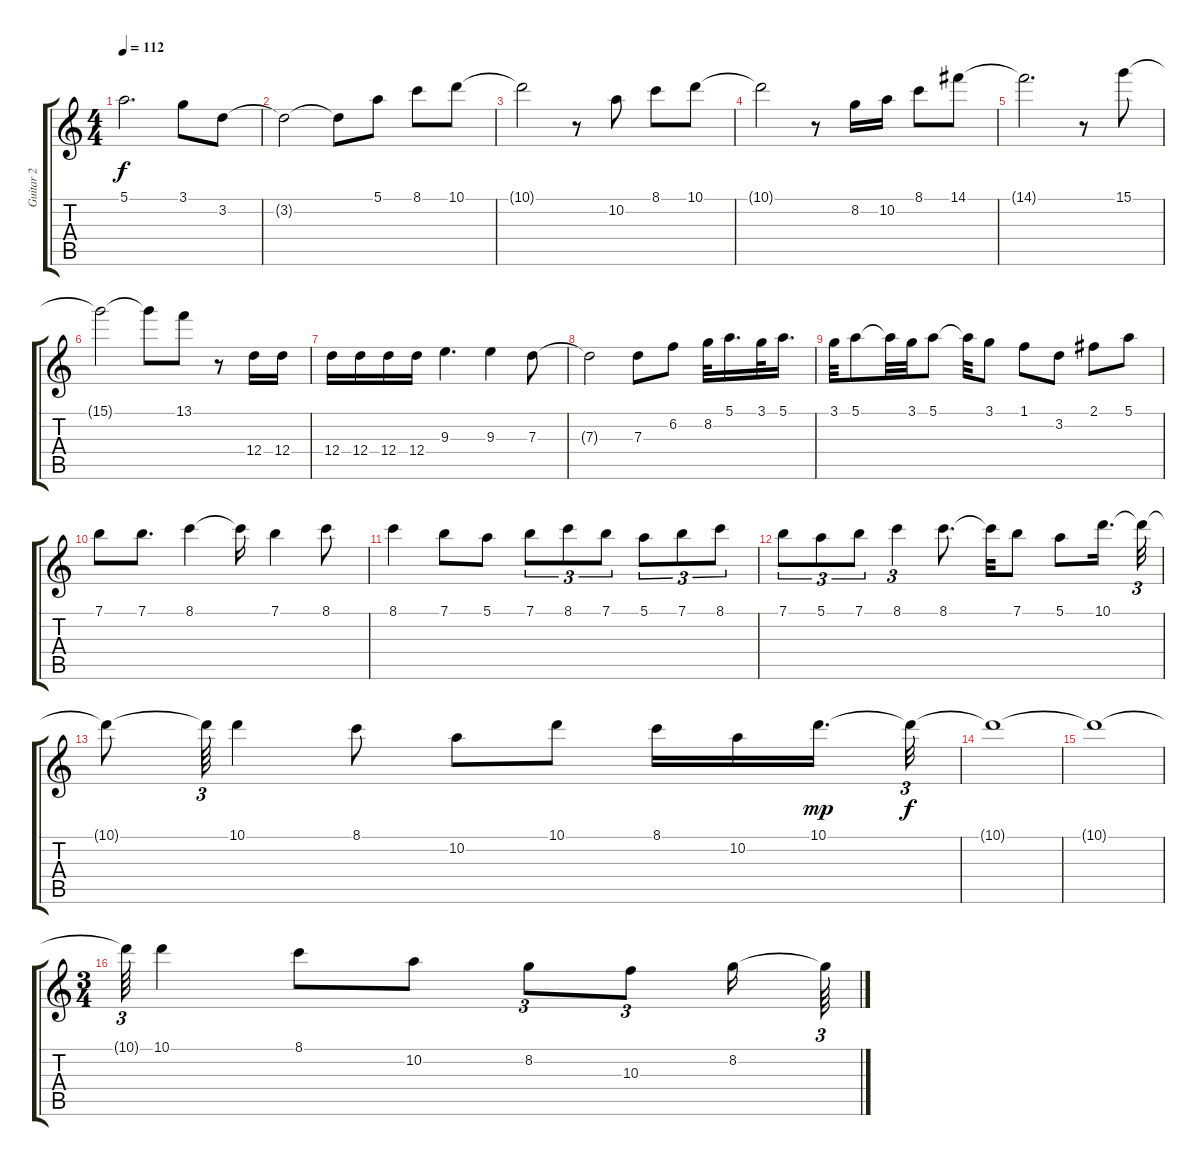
\track ("Guitar 2" "Guitar 2") {instrument overdrivenguitar}
\staff {score tabs}
\tuning (E4 B3 G3 D3 A2 E2) {hide}
\ts (4 4)
\tempo 112
\clef g2
\ks c
5.1{t}.2{d dy f} 3.1.8 3.2.8 |
3.2{t}.2 3.2{t}.8 5.1.8 8.1.8 10.1.8 |
10.1{t}.2 r.8 10.2.8 8.1.8 10.1.8 |
10.1{t}.2 r.8 8.2.16 10.2.16 8.1.8 14.1.8 |
14.1{t}.2{d} r.8 15.1.8 |
15.1{t}.2 15.1{t}.8 13.1.8 r.8 12.4.16 12.4.16 |
12.4.16 12.4.16 12.4.16 12.4.16 9.3.4{d} 9.3.4 7.3.8 |
7.3{t}.2 7.3.8 6.2.8 8.2.32 5.1.16{d} 3.1.32 5.1.16{d} |
3.1.32 5.1.8 5.1{t}.32 3.1.32 5.1.8 5.1{t}.32 3.1.8 1.1.8 3.2.8 2.1.8 5.1.8 |
7.1.8 7.1.8{d} 8.1.4 8.1{t}.16 7.1.4 8.1.8 |
8.1.4 7.1.8 5.1.8 7.1.8{tu (3 2)} 8.1.8{tu (3 2)} 7.1.8{tu (3 2)} 5.1.8{tu (3 2)} 7.1.8{tu (3 2)} 8.1.8{tu (3 2)} |
7.1.8{tu (3 2)} 5.1.8{tu (3 2)} 7.1.8{tu (3 2)} 8.1.4{tu (3 2)} 8.1.8{d} 8.1{t}.32 7.1.8 5.1.8 10.1.16{d} 10.1{t}.32{tu (3 2)} |
10.1{t}.8 10.1{t}.64{tu (3 2)} 10.1.4 8.1.8 10.2.8 10.1.8 8.1.16 10.2.16 10.1.16{d dy mp beam splitsecondary} 10.1{t}.32{tu (3 2) dy f} |
10.1{t}.1 |
10.1{t}.1 |
\ts (3 4)
10.1{t}.64{tu (3 2)} 10.1.4 8.1.8 10.2.8 8.2.8{tu (3 2)} 10.3.8{tu (3 2)} 8.2.16 8.2{t}.64{tu (3 2)}
